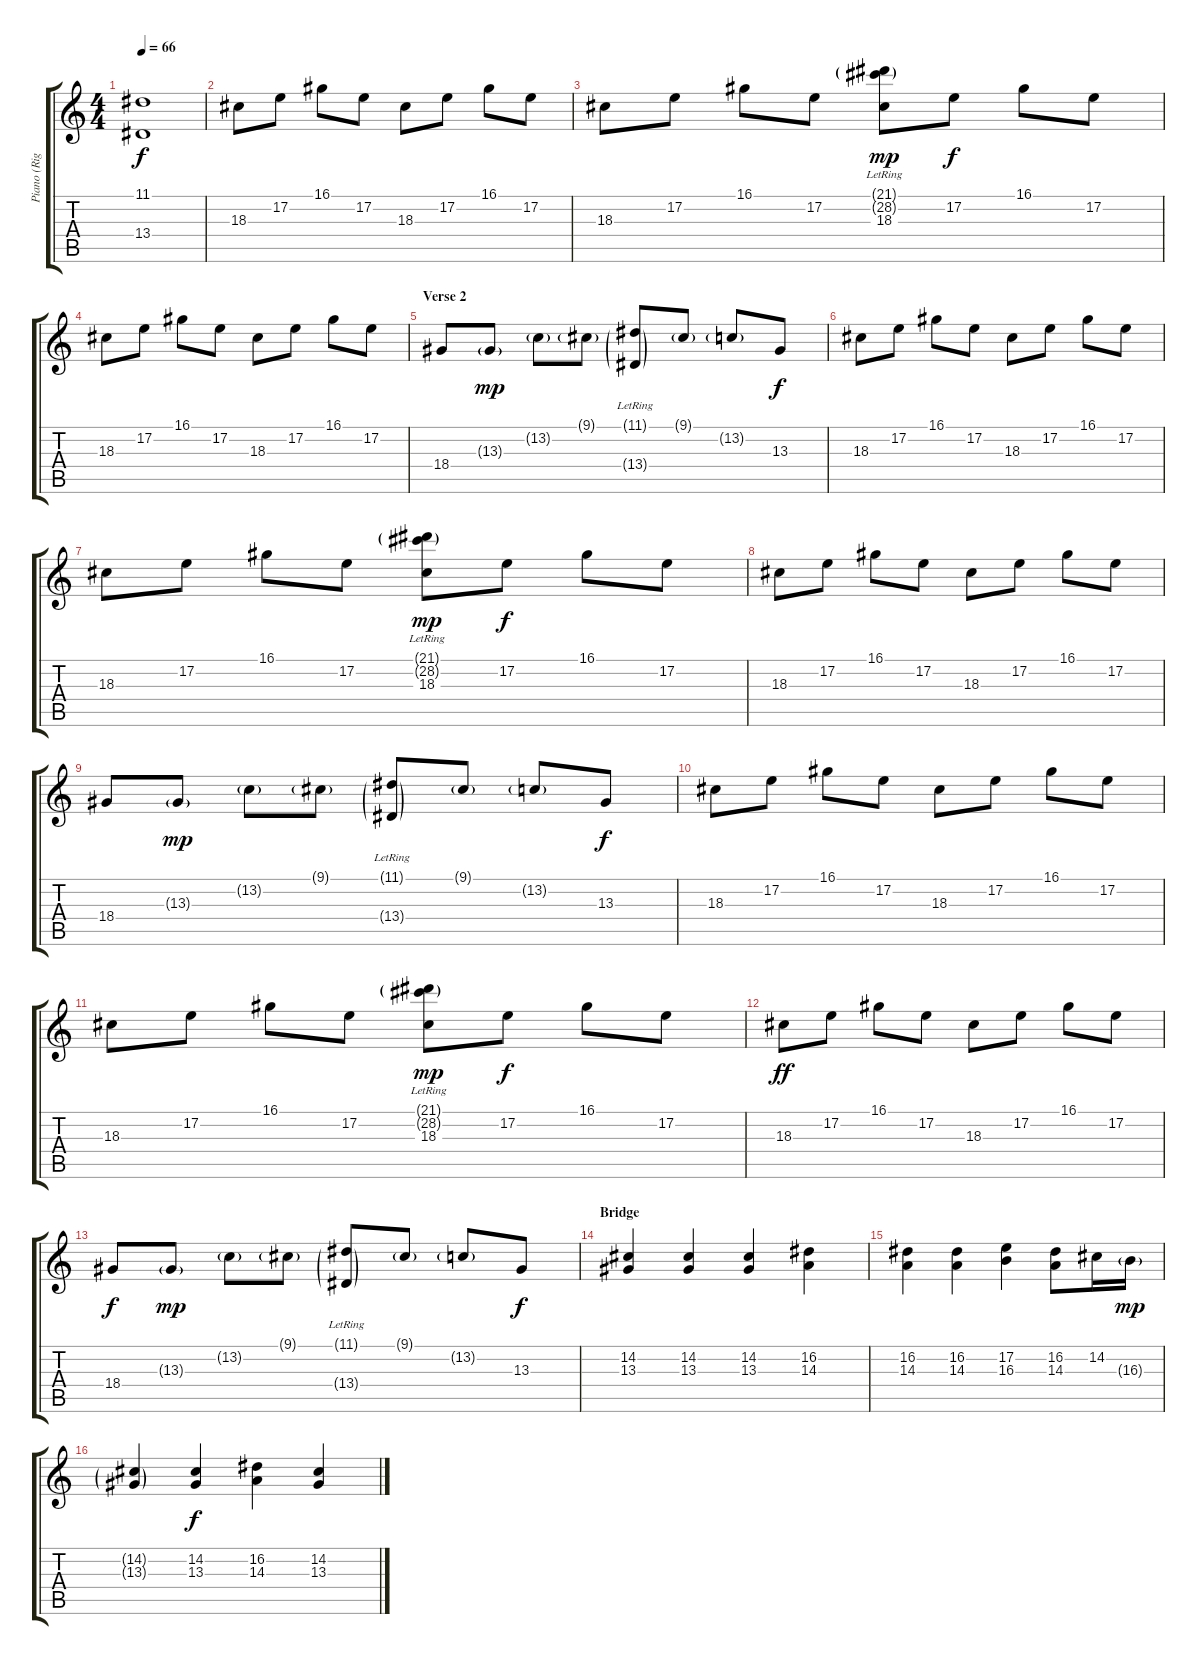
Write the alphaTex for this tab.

\track ("Piano (Right Hand)" "Piano (Rig") {instrument acousticgrandpiano}
\staff {score tabs}
\tuning (E4 B3 G3 D3 A2 E2) {hide}
\ts (4 4)
\tempo 66
\clef g2
\ks c
(11.1{t} 13.4{t}).1{dy f} |
18.3.8 17.2.8 16.1.8 17.2.8 18.3.8 17.2.8 16.1.8 17.2.8 |
18.3.8 17.2.8 16.1.8 17.2.8 (21.1{g lr} 28.2{g lr} 18.3).8{dy mp} 17.2.8{dy f} 16.1.8 17.2.8 |
18.3.8 17.2.8 16.1.8 17.2.8 18.3.8 17.2.8 16.1.8 17.2.8 |
\section ("" "Verse 2")
18.4.8 13.3{g}.8{dy mp} 13.2{g}.8 9.1{g}.8 (11.1{g} 13.4{g lr}).8 9.1{g}.8 13.2{g}.8 13.3.8{dy f} |
18.3.8 17.2.8 16.1.8 17.2.8 18.3.8 17.2.8 16.1.8 17.2.8 |
18.3.8 17.2.8 16.1.8 17.2.8 (21.1{g lr} 28.2{g lr} 18.3).8{dy mp} 17.2.8{dy f} 16.1.8 17.2.8 |
18.3.8 17.2.8 16.1.8 17.2.8 18.3.8 17.2.8 16.1.8 17.2.8 |
18.4.8 13.3{g}.8{dy mp} 13.2{g}.8 9.1{g}.8 (11.1{g} 13.4{g lr}).8 9.1{g}.8 13.2{g}.8 13.3.8{dy f} |
18.3.8 17.2.8 16.1.8 17.2.8 18.3.8 17.2.8 16.1.8 17.2.8 |
18.3.8 17.2.8 16.1.8 17.2.8 (21.1{g lr} 28.2{g lr} 18.3).8{dy mp} 17.2.8{dy f} 16.1.8 17.2.8 |
18.3.8{dy ff} 17.2.8 16.1.8 17.2.8 18.3.8 17.2.8 16.1.8 17.2.8 |
18.4.8{dy f} 13.3{g}.8{dy mp} 13.2{g}.8 9.1{g}.8 (11.1{g} 13.4{g lr}).8 9.1{g}.8 13.2{g}.8 13.3.8{dy f} |
\section ("" "Bridge")
(14.2 13.3).4 (14.2 13.3).4 (14.2 13.3).4 (16.2 14.3).4 |
(16.2 14.3).4 (16.2 14.3).4 (17.2 16.3).4 (16.2 14.3).8 14.2.16 16.3{g}.16{dy mp} |
(14.2{g} 13.3{g}).4 (14.2 13.3).4{dy f} (16.2 14.3).4 (14.2 13.3).4
